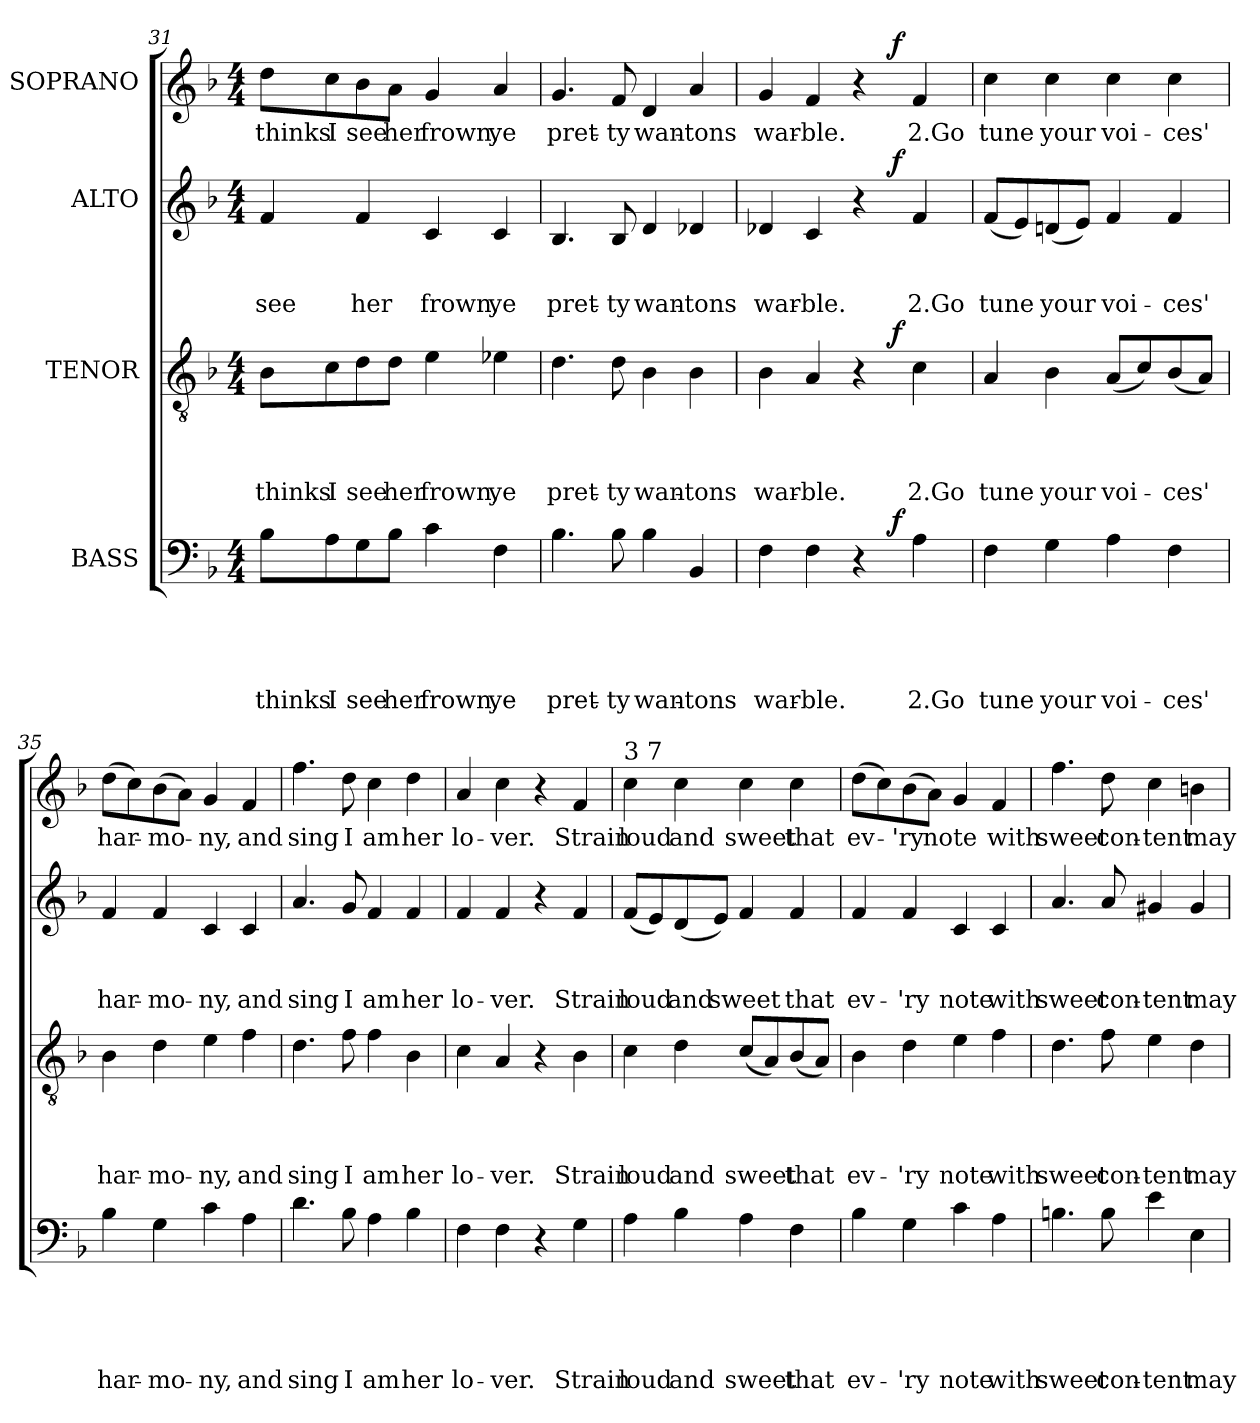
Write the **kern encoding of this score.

**kern	**text	**text	**text	**text	**text	**dynam	**kern	**text	**text	**text	**text	**dynam	**kern	**text	**text	**text	**dynam	**kern	**text	**dynam
*part4	*part4	*part4	*part4	*part4	*part4	*part4	*part3	*part3	*part3	*part3	*part3	*part3	*part2	*part2	*part2	*part2	*part2	*part1	*part1	*part1
*staff4	*staff4	*staff4	*staff4	*staff4	*staff4	*staff4	*staff3	*staff3	*staff3	*staff3	*staff3	*staff3	*staff2	*staff2	*staff2	*staff2	*staff2	*staff1	*staff1	*staff1
*I"BASS	*	*	*	*	*	*	*I"TENOR	*	*	*	*	*	*I"ALTO	*	*	*	*	*I"SOPRANO	*	*
*clefF4	*	*	*	*	*	*	*clefGv2	*	*	*	*	*	*clefG2	*	*	*	*	*clefG2	*	*
*k[b-]	*	*	*	*	*	*	*k[b-]	*	*	*	*	*	*k[b-]	*	*	*	*	*k[b-]	*	*
*F:	*	*	*	*	*	*	*F:	*	*	*	*	*	*F:	*	*	*	*	*F:	*	*
*M4/4	*	*	*	*	*	*	*M4/4	*	*	*	*	*	*M4/4	*	*	*	*	*M4/4	*	*
=31	=31	=31	=31	=31	=31	=31	=31	=31	=31	=31	=31	=31	=31	=31	=31	=31	=31	=31	=31	=31
!	!	!	!	!	!LO:LY:b	!	!	!	!	!	!LO:LY:b	!	!	!	!	!LO:LY:b	!	!	!LO:LY:b	!
8B-\L	.	.	.	.	-thinks	.	8B-\L	.	.	.	-thinks	.	4f/	.	.	see	.	8dd\L	-thinks	.
!	!	!	!	!	!LO:LY:b	!	!	!	!	!	!LO:LY:b	!	!	!	!	!	!	!	!LO:LY:b	!
8A\	.	.	.	.	I	.	8c\	.	.	.	I	.	.	.	.	.	.	8cc\	I	.
!	!	!	!	!	!LO:LY:b	!	!	!	!	!	!LO:LY:b	!	!	!	!	!LO:LY:b	!	!	!LO:LY:b	!
8G\	.	.	.	.	see	.	8d\	.	.	.	see	.	4f/	.	.	her	.	8b-\	see	.
!	!	!	!	!	!LO:LY:b	!	!	!	!	!	!LO:LY:b	!	!	!	!	!	!	!	!LO:LY:b	!
8B-\J	.	.	.	.	her	.	8d\J	.	.	.	her	.	.	.	.	.	.	8a\J	her	.
!	!	!	!	!	!LO:LY:b	!	!	!	!	!	!LO:LY:b	!	!	!	!	!LO:LY:b	!	!	!LO:LY:b	!
4c\	.	.	.	.	frown,	.	4e\	.	.	.	frown,	.	4c/	.	.	frown,	.	4g/	frown,	.
!	!	!	!	!	!LO:LY:b	!	!	!	!	!	!LO:LY:b	!	!	!	!	!LO:LY:b	!	!	!LO:LY:b	!
4F\	.	.	.	.	ye	.	4e-X\	.	.	.	ye	.	4c/	.	.	ye	.	4a/	ye	.
=32	=32	=32	=32	=32	=32	=32	=32	=32	=32	=32	=32	=32	=32	=32	=32	=32	=32	=32	=32	=32
!	!	!	!	!	!LO:LY:b	!	!	!	!	!	!LO:LY:b	!	!	!	!	!LO:LY:b	!	!	!LO:LY:b	!
4.B-\	.	.	.	.	pret-	.	4.d\	.	.	.	pret-	.	4.B-/	.	.	pret-	.	4.g/	pret-	.
!	!	!	!	!	!LO:LY:b:rj	!	!	!	!	!	!LO:LY:b:rj	!	!	!	!	!LO:LY:b:rj	!	!	!LO:LY:b:rj	!
8B-\	.	.	.	.	-ty	.	8d\	.	.	.	-ty	.	8B-/	.	.	-ty	.	8f/	-ty	.
!	!	!	!	!	!LO:LY:b	!	!	!	!	!	!LO:LY:b	!	!	!	!	!LO:LY:b	!	!	!LO:LY:b	!
4B-\	.	.	.	.	wan-	.	4B-\	.	.	.	wan-	.	4d/	.	.	wan-	.	4d/	wan-	.
!	!	!	!	!	!LO:LY:b:rj	!	!	!	!	!	!LO:LY:b:rj	!	!	!	!	!LO:LY:b:rj	!	!	!LO:LY:b:rj	!
4BB-/	.	.	.	.	-tons	.	4B-\	.	.	.	-tons	.	4d-X/	.	.	-tons	.	4a/	-tons	.
!!LO:PB:g=z
=33	=33	=33	=33	=33	=33	=33	=33	=33	=33	=33	=33	=33	=33	=33	=33	=33	=33	=33	=33	=33
!	!	!	!	!	!LO:LY:b	!	!	!	!	!	!LO:LY:b	!	!	!	!	!LO:LY:b	!	!	!LO:LY:b	!
*^	*	*	*	*	*	*	*^	*	*	*	*	*	*^	*	*	*	*	*^	*	*
4F\	2ryy	.	.	.	.	war-	.	4B-\	2ryy	.	.	.	war-	.	4d-X/	2ryy	.	.	war-	.	4g/	2ryy	war-	.
!	!	!	!	!	!	!LO:LY:b	!	!	!	!	!	!	!LO:LY:b	!	!	!	!	!	!LO:LY:b	!	!	!	!LO:LY:b	!
4F\	.	.	.	.	.	-ble.	.	4A/	.	.	.	.	-ble.	.	4c/	.	.	.	-ble.	.	4f/	.	-ble.	.
4r	8.ryy	.	.	.	.	.	.	4r	8.ryy	.	.	.	.	.	4r	8.ryy	.	.	.	.	4r	8.ryy	.	.
!	!	!	!	!	!	!	!LO:DY:a	!	!	!	!	!	!	!LO:DY:a	!	!	!	!	!	!LO:DY:a	!	!	!	!LO:DY:a
.	4ryy	.	.	.	.	.	f	.	4ryy	.	.	.	.	f	.	4ryy	.	.	.	f	.	4ryy	.	f
!	!	!	!	!	!	!LO:LY:b	!	!	!	!	!	!	!LO:LY:b	!	!	!	!	!	!LO:LY:b	!	!	!	!LO:LY:b	!
4A\	.	.	.	.	.	2.Go	.	4c\	.	.	.	.	2.Go	.	4f/	.	.	.	2.Go	.	4f/	.	2.Go	.
.	16ryy	.	.	.	.	.	.	.	16ryy	.	.	.	.	.	.	16ryy	.	.	.	.	.	16ryy	.	.
=34	=34	=34	=34	=34	=34	=34	=34	=34	=34	=34	=34	=34	=34	=34	=34	=34	=34	=34	=34	=34	=34	=34	=34	=34
!	!	!	!	!	!	!LO:LY:b	!	!	!	!	!	!	!LO:LY:b	!	!	!	!	!	!LO:LY:b	!	!	!	!LO:LY:b	!
*v	*v	*	*	*	*	*	*	*	*	*	*	*	*	*	*v	*v	*	*	*	*	*v	*v	*	*
*	*	*	*	*	*	*	*v	*v	*	*	*	*	*	*	*	*	*	*	*	*	*
4F\	.	.	.	.	tune	.	4A/	.	.	.	tune	.	(<8f/L	.	.	tune	.	4cc\	tune	.
.	.	.	.	.	.	.	.	.	.	.	.	.	8e/)	.	.	.	.	.	.	.
!	!	!	!	!	!LO:LY:b	!	!	!	!	!	!LO:LY:b	!	!	!	!	!LO:LY:b	!	!	!LO:LY:b	!
4G\	.	.	.	.	your	.	4B-\	.	.	.	your	.	(<8dn/	.	.	your	.	4cc\	your	.
.	.	.	.	.	.	.	.	.	.	.	.	.	8e/J)	.	.	.	.	.	.	.
!	!	!	!	!	!LO:LY:b	!	!	!	!	!	!LO:LY:b	!	!	!	!	!LO:LY:b	!	!	!LO:LY:b	!
4A\	.	.	.	.	voi-	.	(<8A/L	.	.	.	voi-	.	4f/	.	.	voi-	.	4cc\	voi-	.
.	.	.	.	.	.	.	8c/)	.	.	.	.	.	.	.	.	.	.	.	.	.
!	!	!	!	!	!LO:LY:b	!	!	!	!	!	!LO:LY:b	!	!	!	!	!LO:LY:b	!	!	!LO:LY:b	!
4F\	.	.	.	.	-ces'	.	(<8B-/	.	.	.	-ces'	.	4f/	.	.	-ces'	.	4cc\	-ces'	.
.	.	.	.	.	.	.	8A/J)	.	.	.	.	.	.	.	.	.	.	.	.	.
=35	=35	=35	=35	=35	=35	=35	=35	=35	=35	=35	=35	=35	=35	=35	=35	=35	=35	=35	=35	=35
!	!	!	!	!	!LO:LY:b	!	!	!	!	!	!LO:LY:b	!	!	!	!	!LO:LY:b	!	!	!LO:LY:b	!
4B-\	.	.	.	.	har-	.	4B-\	.	.	.	har-	.	4f/	.	.	har-	.	(>8dd\L	har-	.
.	.	.	.	.	.	.	.	.	.	.	.	.	.	.	.	.	.	8cc\)	.	.
!	!	!	!	!	!LO:LY:b	!	!	!	!	!	!LO:LY:b	!	!	!	!	!LO:LY:b	!	!	!LO:LY:b	!
4G\	.	.	.	.	-mo-	.	4d\	.	.	.	-mo-	.	4f/	.	.	-mo-	.	(>8b-\	-mo-	.
.	.	.	.	.	.	.	.	.	.	.	.	.	.	.	.	.	.	8a\J)	.	.
!	!	!	!	!	!LO:LY:b	!	!	!	!	!	!LO:LY:b	!	!	!	!	!LO:LY:b	!	!	!LO:LY:b	!
4c\	.	.	.	.	-ny,	.	4e\	.	.	.	-ny,	.	4c/	.	.	-ny,	.	4g/	-ny,	.
!	!	!	!	!	!LO:LY:b	!	!	!	!	!	!LO:LY:b	!	!	!	!	!LO:LY:b	!	!	!LO:LY:b	!
4A\	.	.	.	.	and	.	4f\	.	.	.	and	.	4c/	.	.	and	.	4f/	and	.
=36	=36	=36	=36	=36	=36	=36	=36	=36	=36	=36	=36	=36	=36	=36	=36	=36	=36	=36	=36	=36
!	!	!	!	!	!LO:LY:b	!	!	!	!	!	!LO:LY:b	!	!	!	!	!LO:LY:b	!	!	!LO:LY:b	!
4.d\	.	.	.	.	sing	.	4.d\	.	.	.	sing	.	4.a/	.	.	sing	.	4.ff\	sing	.
!	!	!	!	!	!LO:LY:b	!	!	!	!	!	!LO:LY:b	!	!	!	!	!LO:LY:b	!	!	!LO:LY:b	!
8B-\	.	.	.	.	I	.	8f\	.	.	.	I	.	8g/	.	.	I	.	8dd\	I	.
!	!	!	!	!	!LO:LY:b	!	!	!	!	!	!LO:LY:b	!	!	!	!	!LO:LY:b	!	!	!LO:LY:b	!
4A\	.	.	.	.	am	.	4f\	.	.	.	am	.	4f/	.	.	am	.	4cc\	am	.
!	!	!	!	!	!LO:LY:b	!	!	!	!	!	!LO:LY:b	!	!	!	!	!LO:LY:b	!	!	!LO:LY:b	!
4B-\	.	.	.	.	her	.	4B-\	.	.	.	her	.	4f/	.	.	her	.	4dd\	her	.
=37	=37	=37	=37	=37	=37	=37	=37	=37	=37	=37	=37	=37	=37	=37	=37	=37	=37	=37	=37	=37
!	!	!	!	!	!LO:LY:b	!	!	!	!	!	!LO:LY:b	!	!	!	!	!LO:LY:b	!	!	!LO:LY:b	!
4F\	.	.	.	.	lo-	.	4c\	.	.	.	lo-	.	4f/	.	.	lo-	.	4a/	lo-	.
!	!	!	!	!	!LO:LY:b	!	!	!	!	!	!LO:LY:b	!	!	!	!	!LO:LY:b	!	!	!LO:LY:b	!
4F\	.	.	.	.	-ver.	.	4A/	.	.	.	-ver.	.	4f/	.	.	-ver.	.	4cc\	-ver.	.
4r	.	.	.	.	.	.	4r	.	.	.	.	.	4r	.	.	.	.	4r	.	.
!	!	!	!	!	!LO:LY:b	!	!	!	!	!	!LO:LY:b	!	!	!	!	!LO:LY:b	!	!	!LO:LY:b	!
4G\	.	.	.	.	Strain	.	4B-\	.	.	.	Strain	.	4f/	.	.	Strain	.	4f/	Strain	.
!!LO:LB:g=z
=38	=38	=38	=38	=38	=38	=38	=38	=38	=38	=38	=38	=38	=38	=38	=38	=38	=38	=38	=38	=38
!	!	!	!	!	!	!	!	!	!	!	!	!	!	!	!	!	!	!LO:TX:a:t=3 7	!	!
!	!	!	!	!	!LO:LY:b	!	!	!	!	!	!LO:LY:b	!	!	!	!	!LO:LY:b	!	!	!LO:LY:b	!
4A\	.	.	.	.	loud	.	4c\	.	.	.	loud	.	(<8f/L	.	.	loud	.	4cc\	loud	.
.	.	.	.	.	.	.	.	.	.	.	.	.	8e/)	.	.	.	.	.	.	.
!	!	!	!	!	!LO:LY:b	!	!	!	!	!	!LO:LY:b	!	!	!	!	!LO:LY:b	!	!	!LO:LY:b	!
4B-\	.	.	.	.	and	.	4d\	.	.	.	and	.	(<8d/	.	.	and	.	4cc\	and	.
!	!	!	!	!	!	!	!	!	!	!	!	!	!	!	!	!LO:LY:b	!	!	!	!
.	.	.	.	.	.	.	.	.	.	.	.	.	8e/J)	.	.	sweet	.	.	.	.
!	!	!	!	!	!LO:LY:b	!	!	!	!	!	!LO:LY:b	!	!	!	!	!	!	!	!LO:LY:b	!
4A\	.	.	.	.	sweet	.	(<8c/L	.	.	.	sweet	.	4f/	.	.	.	.	4cc\	sweet	.
.	.	.	.	.	.	.	8A/)	.	.	.	.	.	.	.	.	.	.	.	.	.
!	!	!	!	!	!LO:LY:b	!	!	!	!	!	!LO:LY:b	!	!	!	!	!LO:LY:b	!	!	!LO:LY:b	!
4F\	.	.	.	.	that	.	(<8B-/	.	.	.	that	.	4f/	.	.	that	.	4cc\	that	.
.	.	.	.	.	.	.	8A/J)	.	.	.	.	.	.	.	.	.	.	.	.	.
=39	=39	=39	=39	=39	=39	=39	=39	=39	=39	=39	=39	=39	=39	=39	=39	=39	=39	=39	=39	=39
!	!	!	!	!	!LO:LY:b	!	!	!	!	!	!LO:LY:b	!	!	!	!	!LO:LY:b	!	!	!LO:LY:b	!
4B-\	.	.	.	.	ev-	.	4B-\	.	.	.	ev-	.	4f/	.	.	ev-	.	(>8dd\L	ev-	.
.	.	.	.	.	.	.	.	.	.	.	.	.	.	.	.	.	.	8cc\)	.	.
!	!	!	!	!	!LO:LY:b	!	!	!	!	!	!LO:LY:b	!	!	!	!	!LO:LY:b	!	!	!LO:LY:b	!
4G\	.	.	.	.	-'ry	.	4d\	.	.	.	-'ry	.	4f/	.	.	-'ry	.	(>8b-\	-'ry	.
!	!	!	!	!	!	!	!	!	!	!	!	!	!	!	!	!	!	!	!LO:LY:b	!
.	.	.	.	.	.	.	.	.	.	.	.	.	.	.	.	.	.	8a\J)	note	.
!	!	!	!	!	!LO:LY:b	!	!	!	!	!	!LO:LY:b	!	!	!	!	!LO:LY:b	!	!	!	!
4c\	.	.	.	.	note	.	4e\	.	.	.	note	.	4c/	.	.	note	.	4g/	.	.
!	!	!	!	!	!LO:LY:b	!	!	!	!	!	!LO:LY:b	!	!	!	!	!LO:LY:b	!	!	!LO:LY:b	!
4A\	.	.	.	.	with	.	4f\	.	.	.	with	.	4c/	.	.	with	.	4f/	with	.
=40	=40	=40	=40	=40	=40	=40	=40	=40	=40	=40	=40	=40	=40	=40	=40	=40	=40	=40	=40	=40
!	!	!	!	!	!LO:LY:b	!	!	!	!	!	!LO:LY:b	!	!	!	!	!LO:LY:b	!	!	!LO:LY:b	!
4.Bn\	.	.	.	.	sweet	.	4.d\	.	.	.	sweet	.	4.a/	.	.	sweet	.	4.ff\	sweet	.
!	!	!	!	!	!LO:LY:b	!	!	!	!	!	!LO:LY:b	!	!	!	!	!LO:LY:b	!	!	!LO:LY:b	!
8B\	.	.	.	.	con-	.	8f\	.	.	.	con-	.	8a/	.	.	con-	.	8dd\	con-	.
!	!	!	!	!	!LO:LY:b:rj	!	!	!	!	!	!LO:LY:b:rj	!	!	!	!	!LO:LY:b:rj	!	!	!LO:LY:b:rj	!
4e\	.	.	.	.	-tent	.	4e\	.	.	.	-tent	.	4g#X/	.	.	-tent	.	4cc\	-tent	.
!	!	!	!	!	!LO:LY:b	!	!	!	!	!	!LO:LY:b	!	!	!	!	!LO:LY:b	!	!	!LO:LY:b	!
4E\	.	.	.	.	may	.	4d\	.	.	.	may	.	4g#/	.	.	may	.	4bn\	may	.
=	=	=	=	=	=	=	=	=	=	=	=	=	=	=	=	=	=	=	=	=
*-	*-	*-	*-	*-	*-	*-	*-	*-	*-	*-	*-	*-	*-	*-	*-	*-	*-	*-	*-	*-
